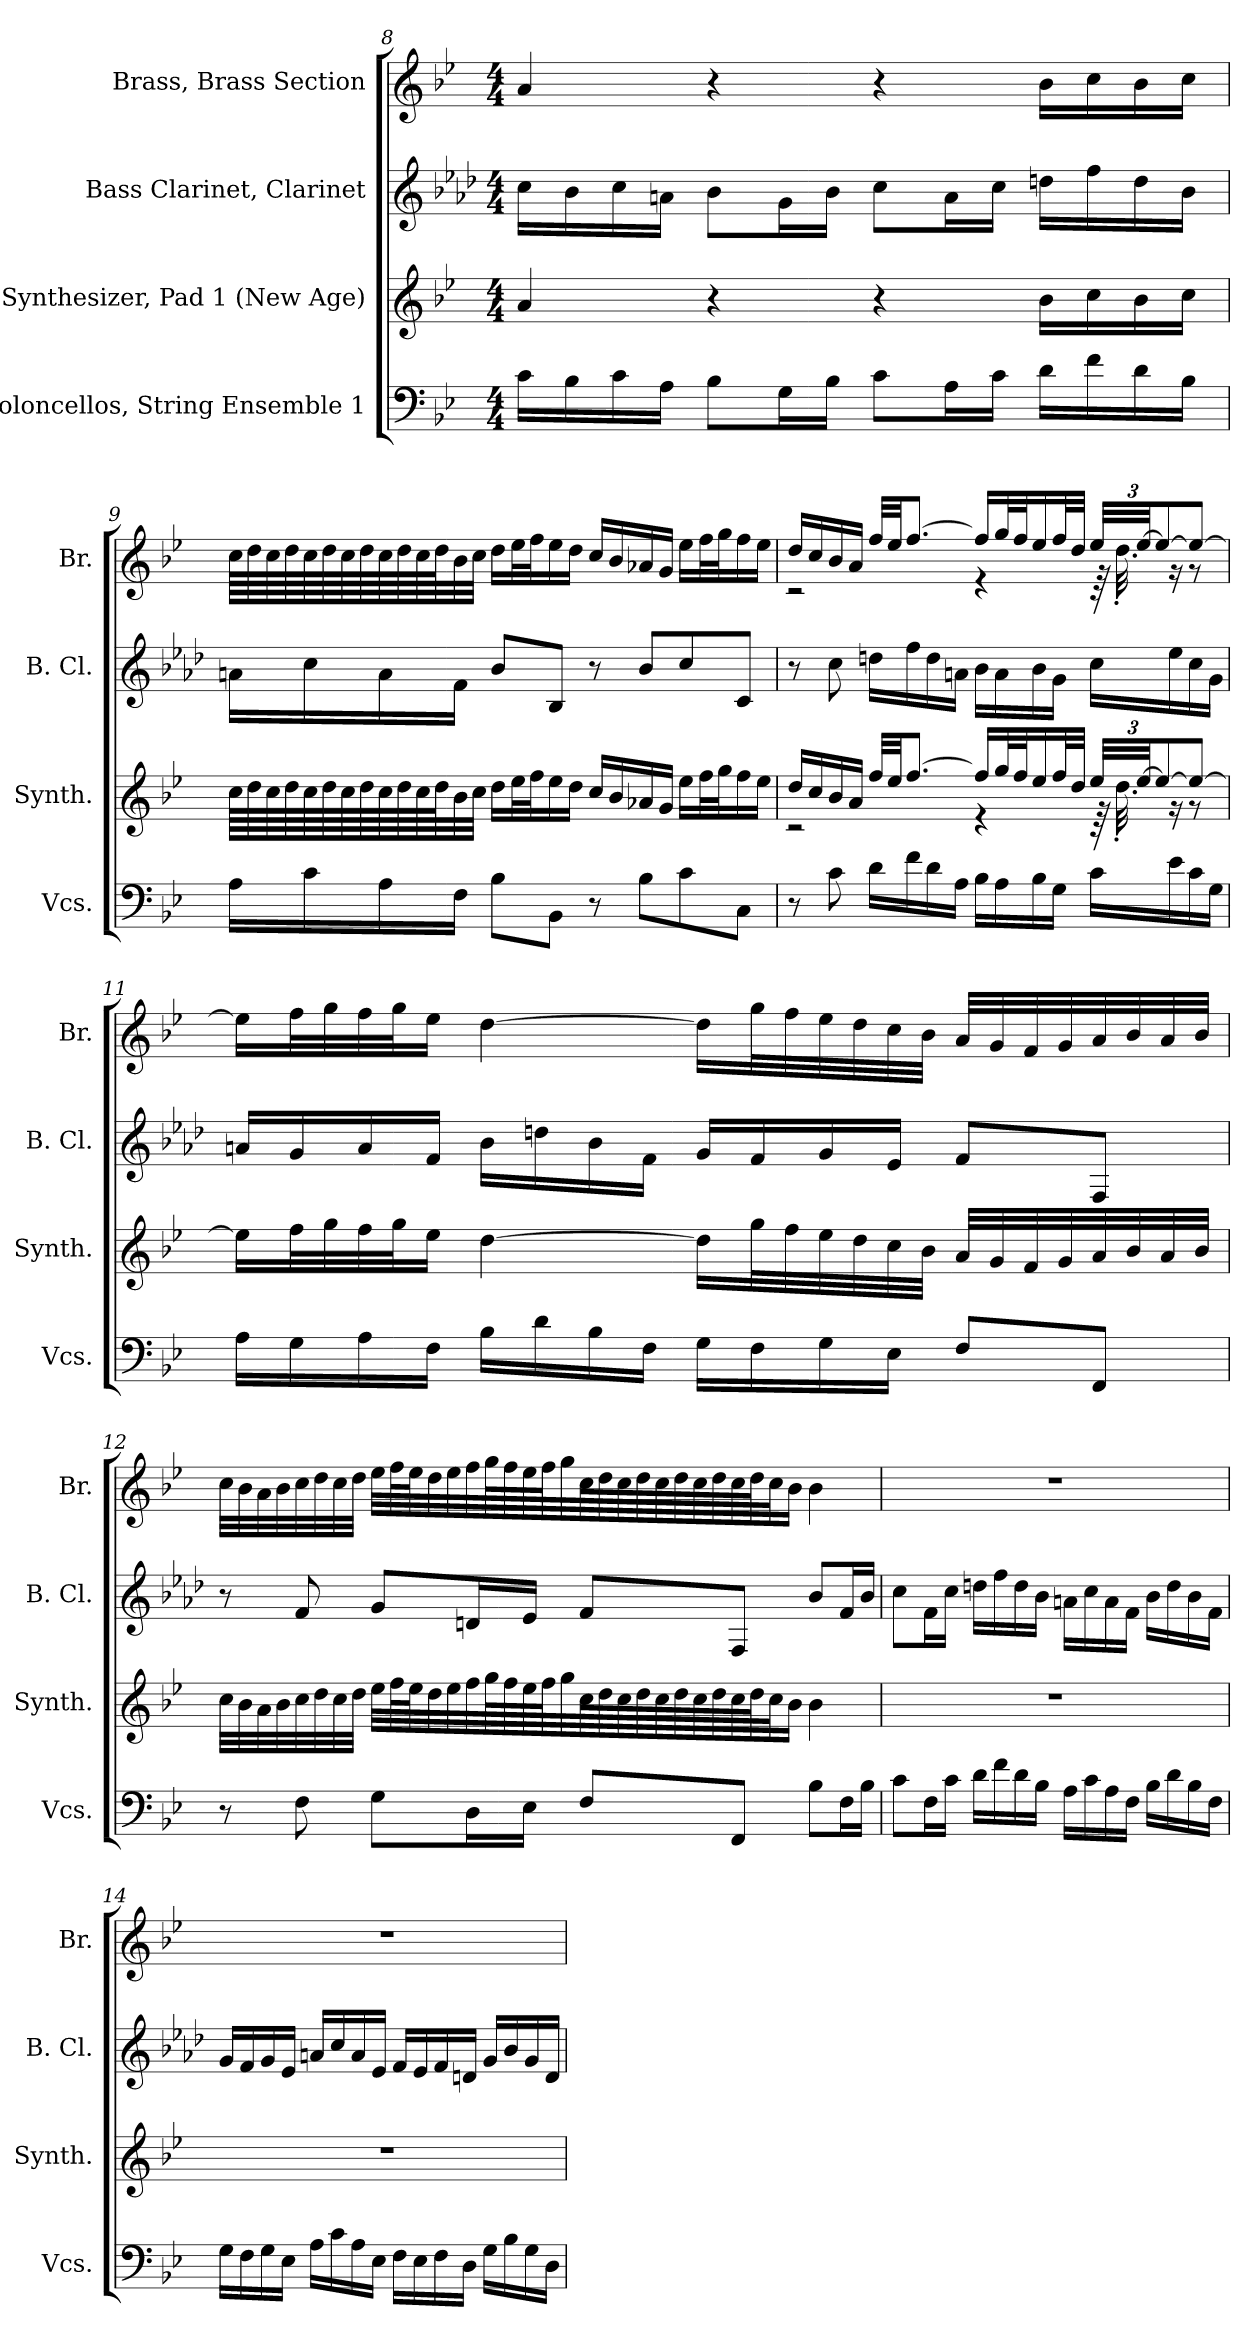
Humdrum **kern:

**kern	**kern	**kern	**kern
*part4	*part3	*part2	*part1
*staff4	*staff3	*staff2	*staff1
*I"Violoncellos, String Ensemble 1	*I"Pad Synthesizer, Pad 1 (New Age)	*I"Bass Clarinet, Clarinet	*I"Brass, Brass Section
*I'Vcs.	*I'Synth.	*I'B. Cl.	*I'Br.
!!LO:LB:g=z
*clefF4	*clefG2	*clefG2	*clefG2
*	*	*ITrd8c14	*
*k[b-e-]	*k[b-e-]	*k[b-e-a-d-]	*k[b-e-]
*M4/4	*M4/4	*M4/4	*M4/4
=8	=8	=8	=8
16c\LL	4a/	16c\LL	4a/
16B-\	.	16B-\	.
16c\	.	16c\	.
16A\JJ	.	16An\JJ	.
8B-\L	4r	8B-\L	4r
16G\L	.	16G\L	.
16B-\JJ	.	16B-\JJ	.
8c\L	4r	8c\L	4r
16A\L	.	16A\L	.
16c\JJ	.	16c\JJ	.
16d\LL	16b-\LL	16dn\LL	16b-\LL
16f\	16cc\	16f\	16cc\
16d\	16b-\	16d\	16b-\
16B-\JJ	16cc\JJ	16B-\JJ	16cc\JJ
=9	=9	=9	=9
16A\LL	64cc\LLLL	16An\LL	64cc\LLLL
.	64dd\	.	64dd\
.	64cc\	.	64cc\
.	64dd\	.	64dd\
16c\	64cc\	16c\	64cc\
.	64dd\	.	64dd\
.	64cc\	.	64cc\
.	64dd\	.	64dd\
16A\	64cc\	16A\	64cc\
.	64dd\	.	64dd\
.	64cc\	.	64cc\
.	64dd\J	.	64dd\J
16F\JJ	32b-\	16F\JJ	32b-\
.	32cc\JJJ	.	32cc\JJJ
8B-\L	16dd\LL	8B-/L	16dd\LL
.	32ee-\L	.	32ee-\L
.	32ff\J	.	32ff\J
8BB-\J	16ee-\	8BB-/J	16ee-\
.	16dd\JJ	.	16dd\JJ
8r	16cc/LL	8r	16cc/LL
.	16b-/	.	16b-/
8B-\L	16a-X/	8B-/L	16a-X/
.	16g/JJ	.	16g/JJ
8c\	16ee-\LL	8c/	16ee-\LL
.	32ff\L	.	32ff\L
.	32gg\J	.	32gg\J
8C\J	16ff\	8C/J	16ff\
.	16ee-\JJ	.	16ee-\JJ
!!LO:PB:g=z
=10	=10	=10	=10
*	*^	*	*^
8r	16dd/LL	2r	8r	16dd/LL	2r
.	16cc/	.	.	16cc/	.
8c\	16b-/	.	8c\	16b-/	.
.	16a/JJ	.	.	16a/JJ	.
16d\LL	32ff/LLL	.	16dn\LL	32ff/LLL	.
.	32ee-/JJ	.	.	32ee-/JJ	.
16f\	[8.ff/J	.	16f\	[8.ff/J	.
16d\	.	.	16d\	.	.
16A\JJ	.	.	16An\JJ	.	.
16B-\LL	16ff/LL]	4r	16B-\LL	16ff/LL]	4r
16A\	32gg/L	.	16A\	32gg/L	.
.	32ff/J	.	.	32ff/J	.
16B-\	16ee-/	.	16B-\	16ee-/	.
16G\JJ	32ff/L	.	16G\JJ	32ff/L	.
.	32dd/JJJ	.	.	32dd/JJJ	.
*	*Xbrackettup	*	*	*Xbrackettup	*
16c\LL	48ee-/LLL	64r	16c\LL	48ee-/LLL	64r
.	.	32.dd'\	.	.	32.dd'\
.	[48ee-/JJ	.	.	[48ee-/JJ	.
.	12ee-/_	.	.	12ee-/_	.
16e-\	.	16r	16e-\	.	16r
16c\	8ee-/J_	8r	16c\	8ee-/J_	8r
16G\JJ	.	.	16G\JJ	.	.
*	*v	*v	*	*v	*v
!!LO:LB:g=z
=11	=11	=11	=11
16A\LL	16ee-\LL]	16An/LL	16ee-\LL]
16G\	32ff\L	16G/	32ff\L
.	32gg\	.	32gg\
16A\	32ff\	16A/	32ff\
.	32gg\J	.	32gg\J
16F\JJ	16ee-\JJ	16F/JJ	16ee-\JJ
16B-\LL	[4dd\	16B-\LL	[4dd\
16d\	.	16dn\	.
16B-\	.	16B-\	.
16F\JJ	.	16F\JJ	.
16G\LL	16dd\LL]	16G/LL	16dd\LL]
16F\	32gg\L	16F/	32gg\L
.	32ff\	.	32ff\
16G\	32ee-\	16G/	32ee-\
.	32dd\	.	32dd\
16E-\JJ	32cc\	16E-/JJ	32cc\
.	32b-\JJJ	.	32b-\JJJ
8F/L	32a/LLL	8F/L	32a/LLL
.	32g/	.	32g/
.	32f/	.	32f/
.	32g/	.	32g/
8FF/J	32a/	8FF/J	32a/
.	32b-/	.	32b-/
.	32a/	.	32a/
.	32b-/JJJ	.	32b-/JJJ
!!LO:LB:g=z
=12	=12	=12	=12
8r	32cc\LLL	8r	32cc\LLL
.	32b-\	.	32b-\
.	32a\	.	32a\
.	32b-\	.	32b-\
8F\	32cc\	8F/	32cc\
.	32dd\	.	32dd\
.	32cc\	.	32cc\
.	32dd\JJJ	.	32dd\JJJ
8G\L	32ee-\LLL	8G/L	32ee-\LLL
.	64ff\L	.	64ff\L
.	64ee-\J	.	64ee-\J
.	32dd\	.	32dd\
.	32ee-\	.	32ee-\
16D\L	32ff\	16Dn/L	32ff\
.	64gg\L	.	64gg\L
.	64ff\	.	64ff\
16E-\JJ	64ee-\	16E-/JJ	64ee-\
.	64ff\J	.	64ff\J
.	32gg\	.	32gg\
8F/L	64cc\L	8F/L	64cc\L
.	64dd\	.	64dd\
.	64cc\	.	64cc\
.	64dd\	.	64dd\
.	64cc\	.	64cc\
.	64dd\	.	64dd\
.	64cc\	.	64cc\
.	64dd\	.	64dd\
8FF/J	64cc\	8FF/J	64cc\
.	64dd\J	.	64dd\J
.	32cc\J	.	32cc\J
.	16b-\JJ	.	16b-\JJ
8B-\L	4b-\	8B-/L	4b-\
16F\L	.	16F/L	.
16B-\JJ	.	16B-/JJ	.
!!LO:PB:g=z
=13	=13	=13	=13
8c\L	1r	8c\L	1r
16F\L	.	16F\L	.
16c\JJ	.	16c\JJ	.
16d\LL	.	16dn\LL	.
16f\	.	16f\	.
16d\	.	16d\	.
16B-\JJ	.	16B-\JJ	.
16A\LL	.	16An\LL	.
16c\	.	16c\	.
16A\	.	16A\	.
16F\JJ	.	16F\JJ	.
16B-\LL	.	16B-\LL	.
16d\	.	16d\	.
16B-\	.	16B-\	.
16F\JJ	.	16F\JJ	.
=14	=14	=14	=14
16G\LL	1r	16G/LL	1r
16F\	.	16F/	.
16G\	.	16G/	.
16E-\JJ	.	16E-/JJ	.
16A\LL	.	16An/LL	.
16c\	.	16c/	.
16A\	.	16A/	.
16E-\JJ	.	16E-/JJ	.
16F\LL	.	16F/LL	.
16E-\	.	16E-/	.
16F\	.	16F/	.
16D\JJ	.	16Dn/JJ	.
16G\LL	.	16G/LL	.
16B-\	.	16B-/	.
16G\	.	16G/	.
16D\JJ	.	16D/JJ	.
=	=	=	=
*-	*-	*-	*-
